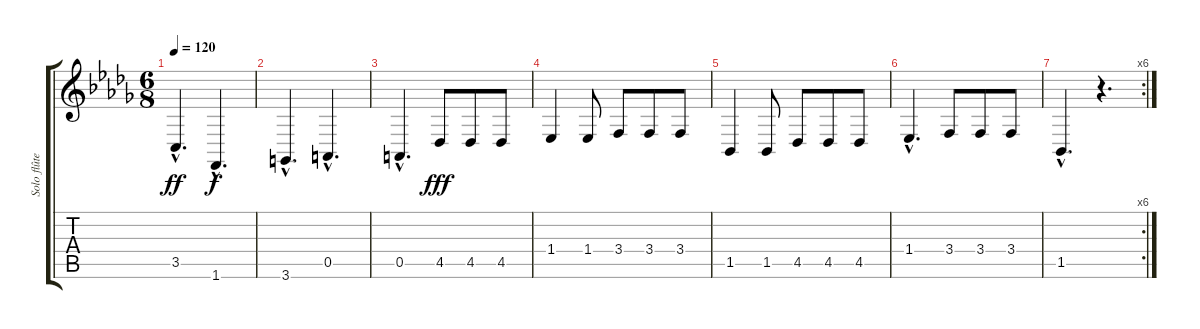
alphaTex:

\track ("Solo flûte" "Solo flûte") {instrument flute}
\staff {score tabs}
\tuning (E4 B3 G3 D3 A2 E2) {hide}
\ts (6 8)
\tempo 120
\clef g2
\ks db
3.5{hac}.4{d dy ff} 1.6{hac}.4{d dy f} |
3.6{hac}.4{d} 0.5{hac}.4{d} |
0.5{hac}.4{d} 4.5.8{dy fff} 4.5.8 4.5.8 |
1.4.4 1.4.8 3.4.8 3.4.8 3.4.8 |
1.5.4 1.5.8 4.5.8 4.5.8 4.5.8 |
1.4{hac}.4{d} 3.4.8 3.4.8 3.4.8 |
\rc 6
1.5{hac}.4{d} r.4{d}
